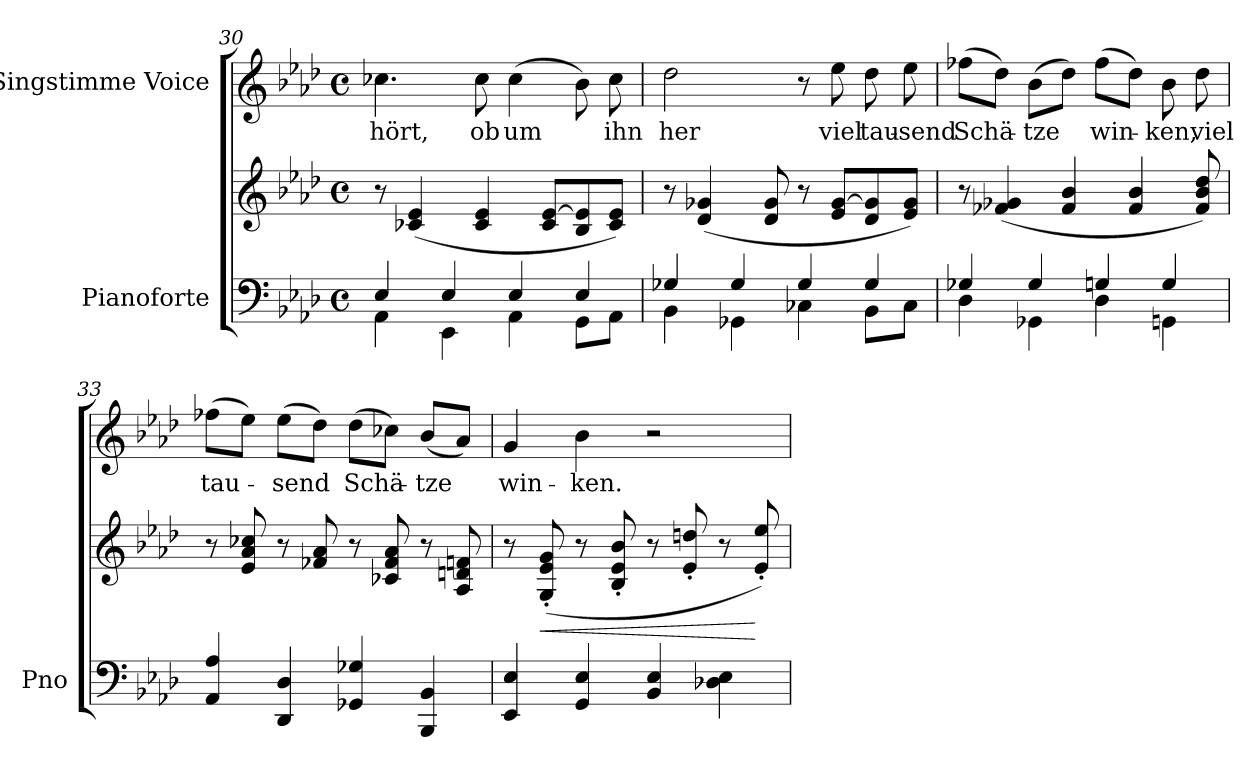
**kern	**kern	**dynam	**kern	**text
*part2	*part2	*part2	*part1	*part1
*staff3	*staff2	*staff2/3	*staff1	*staff1
*I"Pianoforte	*	*	*I"Singstimme Voice	*
*I'Pno	*	*	*	*
*clefF4	*clefG2	*	*clefG2	*
*k[b-e-a-d-]	*k[b-e-a-d-]	*	*k[b-e-a-d-]	*
*M4/4	*M4/4	*	*M4/4	*
*met(c)	*met(c)	*	*met(c)	*
=30	=30	=30	=30	=30
*^	*	*	*	*
4E-/	4AA-\	8r	.	4.cc-X\	hört,
.	.	(>4c-X/ 4e-/	.	.	.
4E-/	4EE-\	.	.	.	.
.	.	4c-/ 4e-/	.	8cc-\	ob
4E-/	4AA-\	.	.	(4cc-\	um
.	.	8c-/ [8e-/L	.	.	.
4E-/	8GG\L	8B-/ 8e-/]	.	8b-\)	.
.	8AA-\J	8c-/ 8e-/J)	.	8cc-\	ihn
=31	=31	=31	=31	=31	=31
4G-X/	4BB-\	8r	.	2dd-\	her
.	.	(>4d-/ 4g-X/	.	.	.
4G-/	4GG-X\	.	.	.	.
.	.	8d-/ 8g-/	.	.	.
4G-/	4C-X\	8r	.	8r	.
.	.	8e-/ [8g-/L	.	8ee-\	viel
4G-/	8BB-\L	8d-/ 8g-/]	.	8dd-\	tau-
.	8C-\J	8e-/ 8g-/J)	.	8ee-\	-send
=32	=32	=32	=32	=32	=32
4G-X/	4D-\	8r	.	(8ff-X\L	Schä-
.	.	(>4f-X/ 4g-X/	.	8dd-\J)	.
4G-/	4GG-X\	.	.	(8b-\L	-tze
.	.	4f-/ 4b-/	.	8dd-\J)	.
4Gn/	4D-\	.	.	(8ff-\L	win-
.	.	4f-/ 4b-/	.	8dd-\J)	.
4G/	4GGn\	.	.	8b-\	-ken,
.	.	8f-/ 8b-/ 8dd-/)	.	8dd-\	viel
*v	*v	*	*	*	*
=33	=33	=33	=33	=33
4AA-/ 4A-/	8r	.	(8ff-X\L	tau-
.	8e-/ 8a-/ 8cc-X/	.	8ee-\J)	.
4DD-/ 4D-/	8r	.	(8ee-\L	-send
.	8f-X/ 8a-/	.	8dd-\J)	.
4GG-X/ 4G-X/	8r	.	(8dd-\L	Schä-
.	8c-X/ 8f-/ 8a-/	.	8cc-X\J)	.
4BBB-/ 4BB-/	8r	.	(8b-/L	-tze
.	8A-/ 8dn/ 8fn/	.	8a-/J)	.
=34	=34	=34	=34	=34
4EE-/ 4E-/	8r	.	4g/	win-
!	!	!LO:HP:b	!	!
.	(>8G/'> 8e-/'> 8g/'>	<	.	.
4GG/ 4E-/	8r	.	4b-\	-ken.
.	8B-/'> 8e-/'> 8b-/'>	.	.	.
4BB-/ 4E-/	8r	.	2r	.
.	8e-/'> 8ddn/'>	.	.	.
4D-X\ 4E-\	8r	.	.	.
.	8e-/'> 8ee-/'>)	[	.	.
=	=	=	=	=
*-	*-	*-	*-	*-
